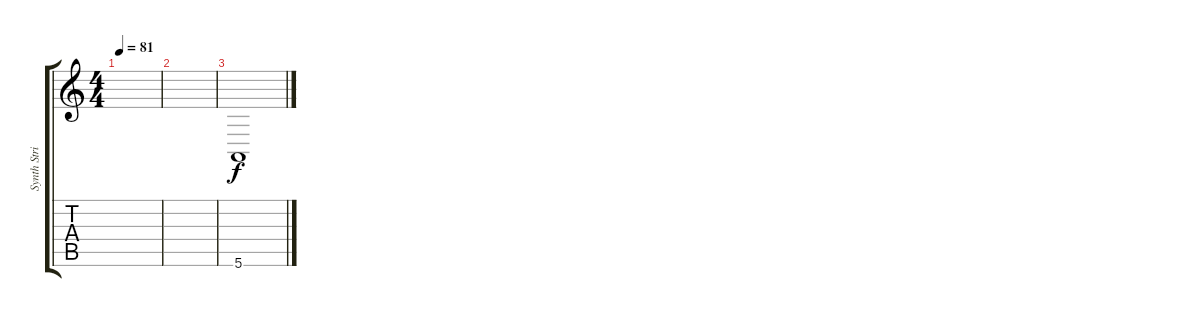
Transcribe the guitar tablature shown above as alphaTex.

\track ("Synth Strings" "Synth Stri") {instrument synthstrings2}
\staff {score tabs}
\tuning (E4 B3 G3 D3 A2 E2) {hide}
\ts (4 4)
\tempo 81
\clef g2
\ks c
|
|
5.6.1
